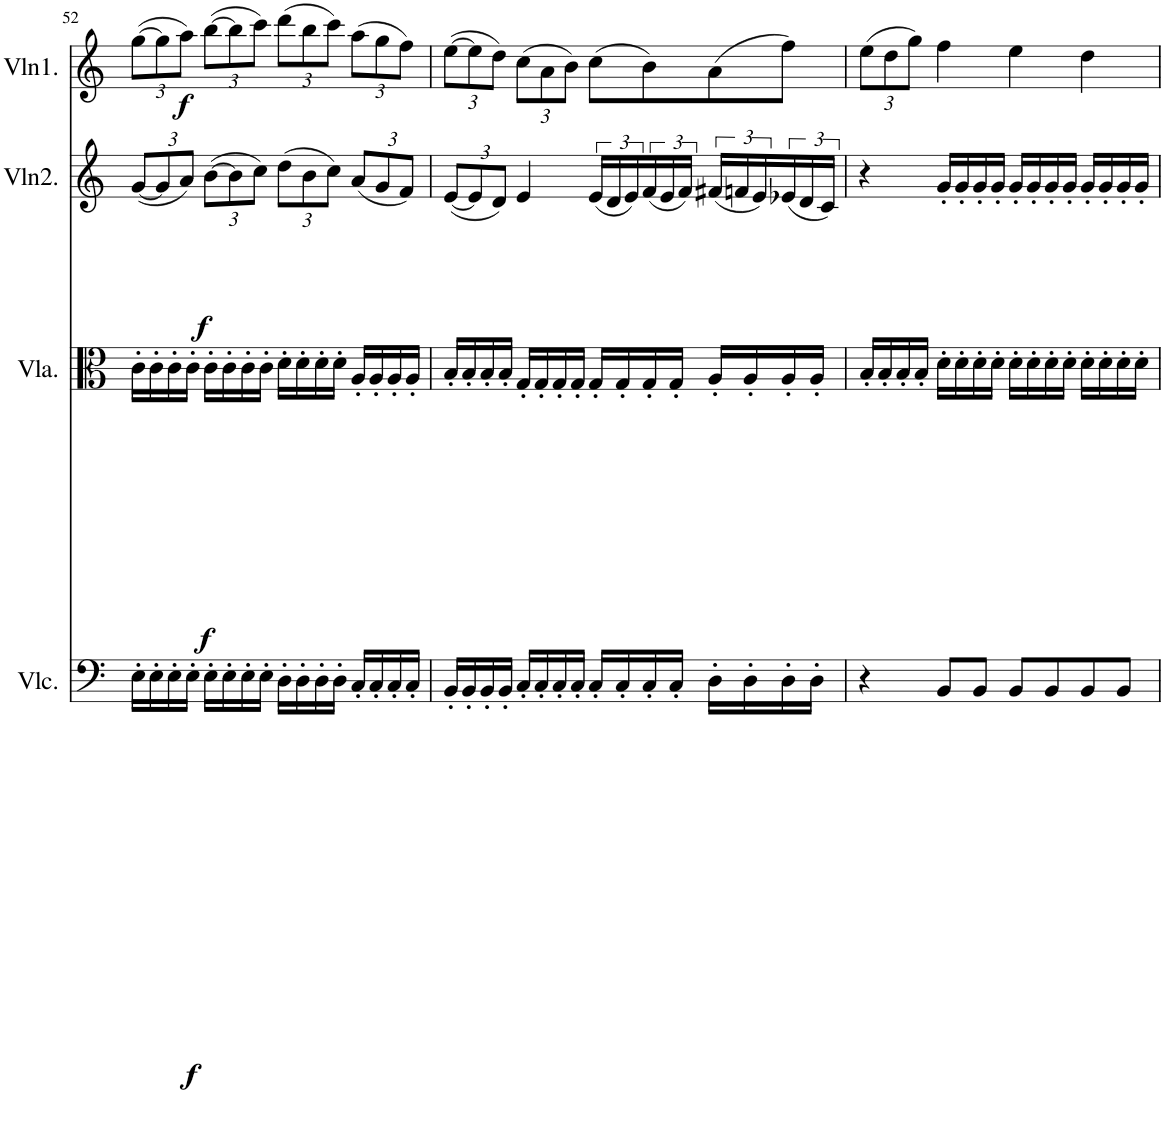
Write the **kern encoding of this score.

**kern	**dynam	**kern	**dynam	**kern	**dynam	**kern	**dynam
*part4	*part4	*part3	*part3	*part2	*part2	*part1	*part1
*staff4	*staff4	*staff3	*staff3	*staff2	*staff2	*staff1	*staff1
*I"Cello	*	*I"Viola	*	*I"Violin 2	*	*I"Violin 1	*
*	*	*I'Vla.	*	*I'Vln2.	*	*I'Vln1.	*
!!LO:PB:g=z
*clefF4	*	*clefC3	*	*clefG2	*	*clefG2	*
*k[]	*	*k[]	*	*k[]	*	*k[]	*
*	*	*	*	*M4/4	*	*M4/4	*
*	*	*	*	*Xbrackettup	*	*Xbrackettup	*
=52	=52	=52	=52	=52	=52	=52	=52
!	!LO:DY:b	!	!LO:DY:b	!	!LO:DY:b	!	!LO:DY:b
16E'\LL	f	16c'\LL	f	([12g/L	f	([12gg\L	f
16E'\	.	16c'\	.	.	.	.	.
.	.	.	.	12g/]	.	12gg\]	.
16E'\	.	16c'\	.	.	.	.	.
.	.	.	.	12a/J)	.	12aa\J)	.
16E'\JJ	.	16c'\JJ	.	.	.	.	.
16E'\LL	.	16c'\LL	.	([12b\L	.	([12bb\L	.
16E'\	.	16c'\	.	.	.	.	.
.	.	.	.	12b\]	.	12bb\]	.
16E'\	.	16c'\	.	.	.	.	.
.	.	.	.	12cc\J)	.	12ccc\J)	.
16E'\JJ	.	16c'\JJ	.	.	.	.	.
16D'\LL	.	16d'\LL	.	(12dd\L	.	(12ddd\L	.
16D'\	.	16d'\	.	.	.	.	.
.	.	.	.	12b\	.	12bb\	.
16D'\	.	16d'\	.	.	.	.	.
.	.	.	.	12cc\J)	.	12ccc\J)	.
16D'\JJ	.	16d'\JJ	.	.	.	.	.
16C'/LL	.	16A'/LL	.	(12a/L	.	(12aa\L	.
16C'/	.	16A'/	.	.	.	.	.
.	.	.	.	12g/	.	12gg\	.
16C'/	.	16A'/	.	.	.	.	.
.	.	.	.	12f/J)	.	12ff\J)	.
16C'/JJ	.	16A'/JJ	.	.	.	.	.
=53	=53	=53	=53	=53	=53	=53	=53
16BB'/LL	.	16B'/LL	.	([12e/L	.	([12ee\L	.
16BB'/	.	16B'/	.	.	.	.	.
.	.	.	.	12e/]	.	12ee\]	.
16BB'/	.	16B'/	.	.	.	.	.
.	.	.	.	12d/J)	.	12dd\J)	.
16BB'/JJ	.	16B'/JJ	.	.	.	.	.
16C'/LL	.	16G'/LL	.	4e/	.	(12cc\L	.
16C'/	.	16G'/	.	.	.	.	.
.	.	.	.	.	.	12a\	.
16C'/	.	16G'/	.	.	.	.	.
.	.	.	.	.	.	12b\J)	.
16C'/JJ	.	16G'/JJ	.	.	.	.	.
*	*	*	*	*brackettup	*	*	*
16C'/LL	.	16G'/LL	.	(24e/LL	.	(8cc\L	.
.	.	.	.	24d/	.	.	.
16C'/	.	16G'/	.	.	.	.	.
.	.	.	.	24e/)	.	.	.
16C'/	.	16G'/	.	(24f/	.	8b\)	.
.	.	.	.	24e/	.	.	.
16C'/JJ	.	16G'/JJ	.	.	.	.	.
.	.	.	.	24f/JJ)	.	.	.
16D'\LL	.	16A'/LL	.	(24f#X/LL	.	(8a\	.
.	.	.	.	24fn/	.	.	.
16D'\	.	16A'/	.	.	.	.	.
.	.	.	.	24e/)	.	.	.
16D'\	.	16A'/	.	(24e-X/	.	8ff\J)	.
.	.	.	.	24d/	.	.	.
16D'\JJ	.	16A'/JJ	.	.	.	.	.
.	.	.	.	24c/JJ)	.	.	.
=54	=54	=54	=54	=54	=54	=54	=54
4r	.	16B'/LL	.	4r	.	(12ee\L	.
.	.	16B'/	.	.	.	.	.
.	.	.	.	.	.	12dd\	.
.	.	16B'/	.	.	.	.	.
.	.	.	.	.	.	12gg\J)	.
.	.	16B'/JJ	.	.	.	.	.
8BB/L	.	16d'\LL	.	16g'/LL	.	4ff\	.
.	.	16d'\	.	16g'/	.	.	.
8BB/J	.	16d'\	.	16g'/	.	.	.
.	.	16d'\JJ	.	16g'/JJ	.	.	.
8BB/L	.	16d'\LL	.	16g'/LL	.	4ee\	.
.	.	16d'\	.	16g'/	.	.	.
8BB/	.	16d'\	.	16g'/	.	.	.
.	.	16d'\JJ	.	16g'/JJ	.	.	.
8BB/	.	16d'\LL	.	16g'/LL	.	4dd\	.
.	.	16d'\	.	16g'/	.	.	.
8BB/J	.	16d'\	.	16g'/	.	.	.
.	.	16d'\JJ	.	16g'/JJ	.	.	.
=	=	=	=	=	=	=	=
*-	*-	*-	*-	*-	*-	*-	*-
